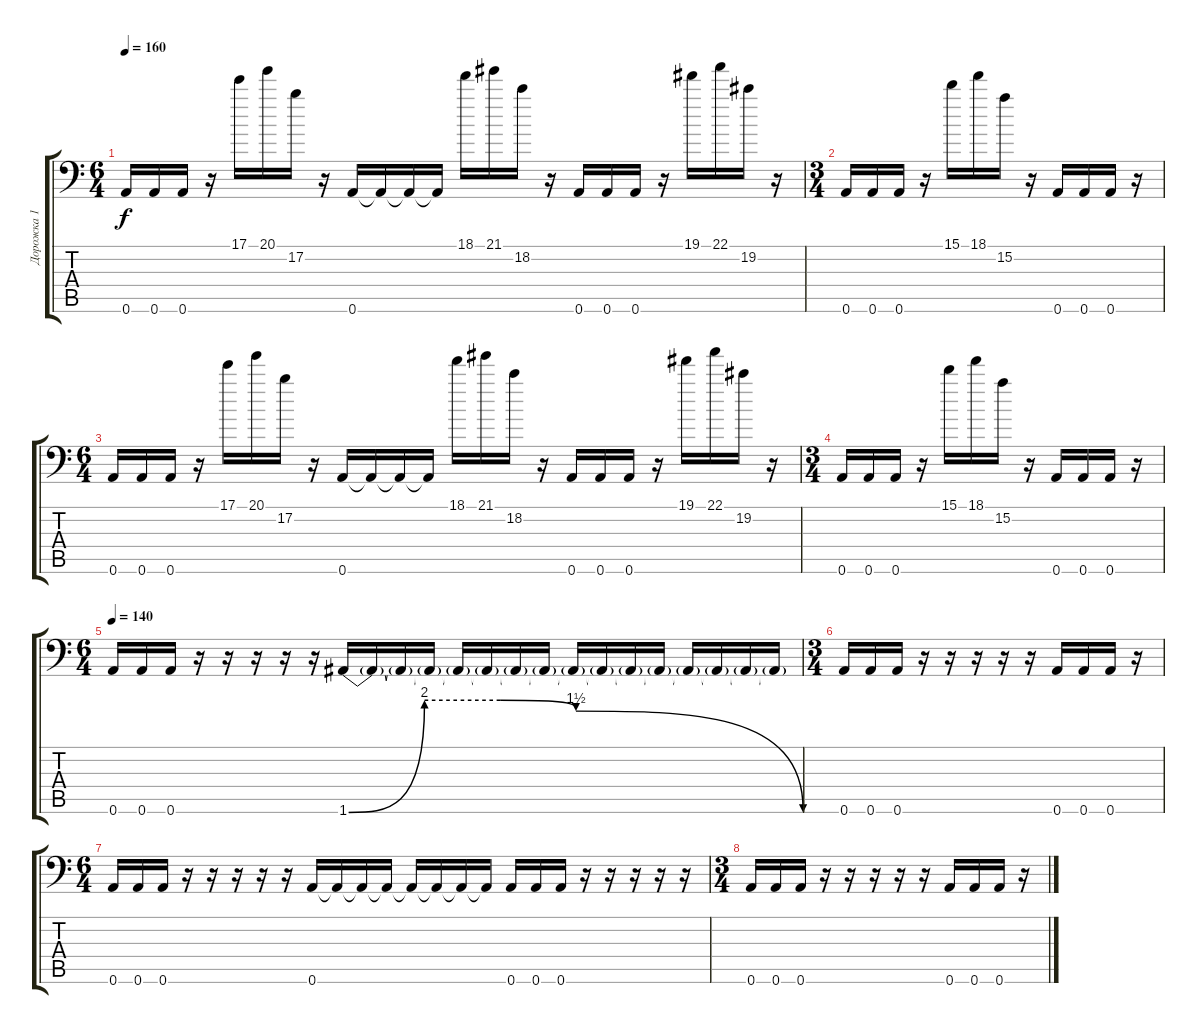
\track ("Дорожка 1" "Дорожка 1") {instrument distortionguitar}
\staff {score tabs}
\tuning (B3 Gb3 D3 A2 E2 A1) {hide}
\ts (6 4)
\tempo 160
\clef f4
\ks c
0.6.16{dy f} 0.6.16 0.6.16 r.16 17.1.16 20.1.16 17.2.16 r.16 0.6.16 0.6{t}.16 0.6{t}.16 0.6{t}.16 18.1.16 21.1.16 18.2.16 r.16 0.6.16 0.6.16 0.6.16 r.16 19.1.16 22.1.16 19.2.16 r.16 |
\ts (3 4)
0.6.16 0.6.16 0.6.16 r.16 15.1.16 18.1.16 15.2.16 r.16 0.6.16 0.6.16 0.6.16 r.16 |
\ts (6 4)
0.6.16 0.6.16 0.6.16 r.16 17.1.16 20.1.16 17.2.16 r.16 0.6.16 0.6{t}.16 0.6{t}.16 0.6{t}.16 18.1.16 21.1.16 18.2.16 r.16 0.6.16 0.6.16 0.6.16 r.16 19.1.16 22.1.16 19.2.16 r.16 |
\ts (3 4)
0.6.16 0.6.16 0.6.16 r.16 15.1.16 18.1.16 15.2.16 r.16 0.6.16 0.6.16 0.6.16 r.16 |
\ts (6 4)
\tempo 130
\tempo 140
0.6.16 0.6.16 0.6.16 r.16 r.16 r.16 r.16 r.16 1.6{be (custom 0 0 10 8 20 8 30 6 60 0)}.16 1.6{t}.16 1.6{t}.16 1.6{t}.16 1.6{t}.16 1.6{t}.16 1.6{t}.16 1.6{t}.16 1.6{t}.16 1.6{t}.16 1.6{t}.16 1.6{t}.16 1.6{t}.16 1.6{t}.16 1.6{t}.16 1.6{t}.16 |
\ts (3 4)
0.6.16 0.6.16 0.6.16 r.16 r.16 r.16 r.16 r.16 0.6.16 0.6.16 0.6.16 r.16 |
\ts (6 4)
0.6.16 0.6.16 0.6.16 r.16 r.16 r.16 r.16 r.16 0.6.16 0.6{t}.16 0.6{t}.16 0.6{t}.16 0.6{t}.16 0.6{t}.16 0.6{t}.16 0.6{t}.16 0.6.16 0.6.16 0.6.16 r.16 r.16 r.16 r.16 r.16 |
\ts (3 4)
0.6.16 0.6.16 0.6.16 r.16 r.16 r.16 r.16 r.16 0.6.16 0.6.16 0.6.16 r.16
